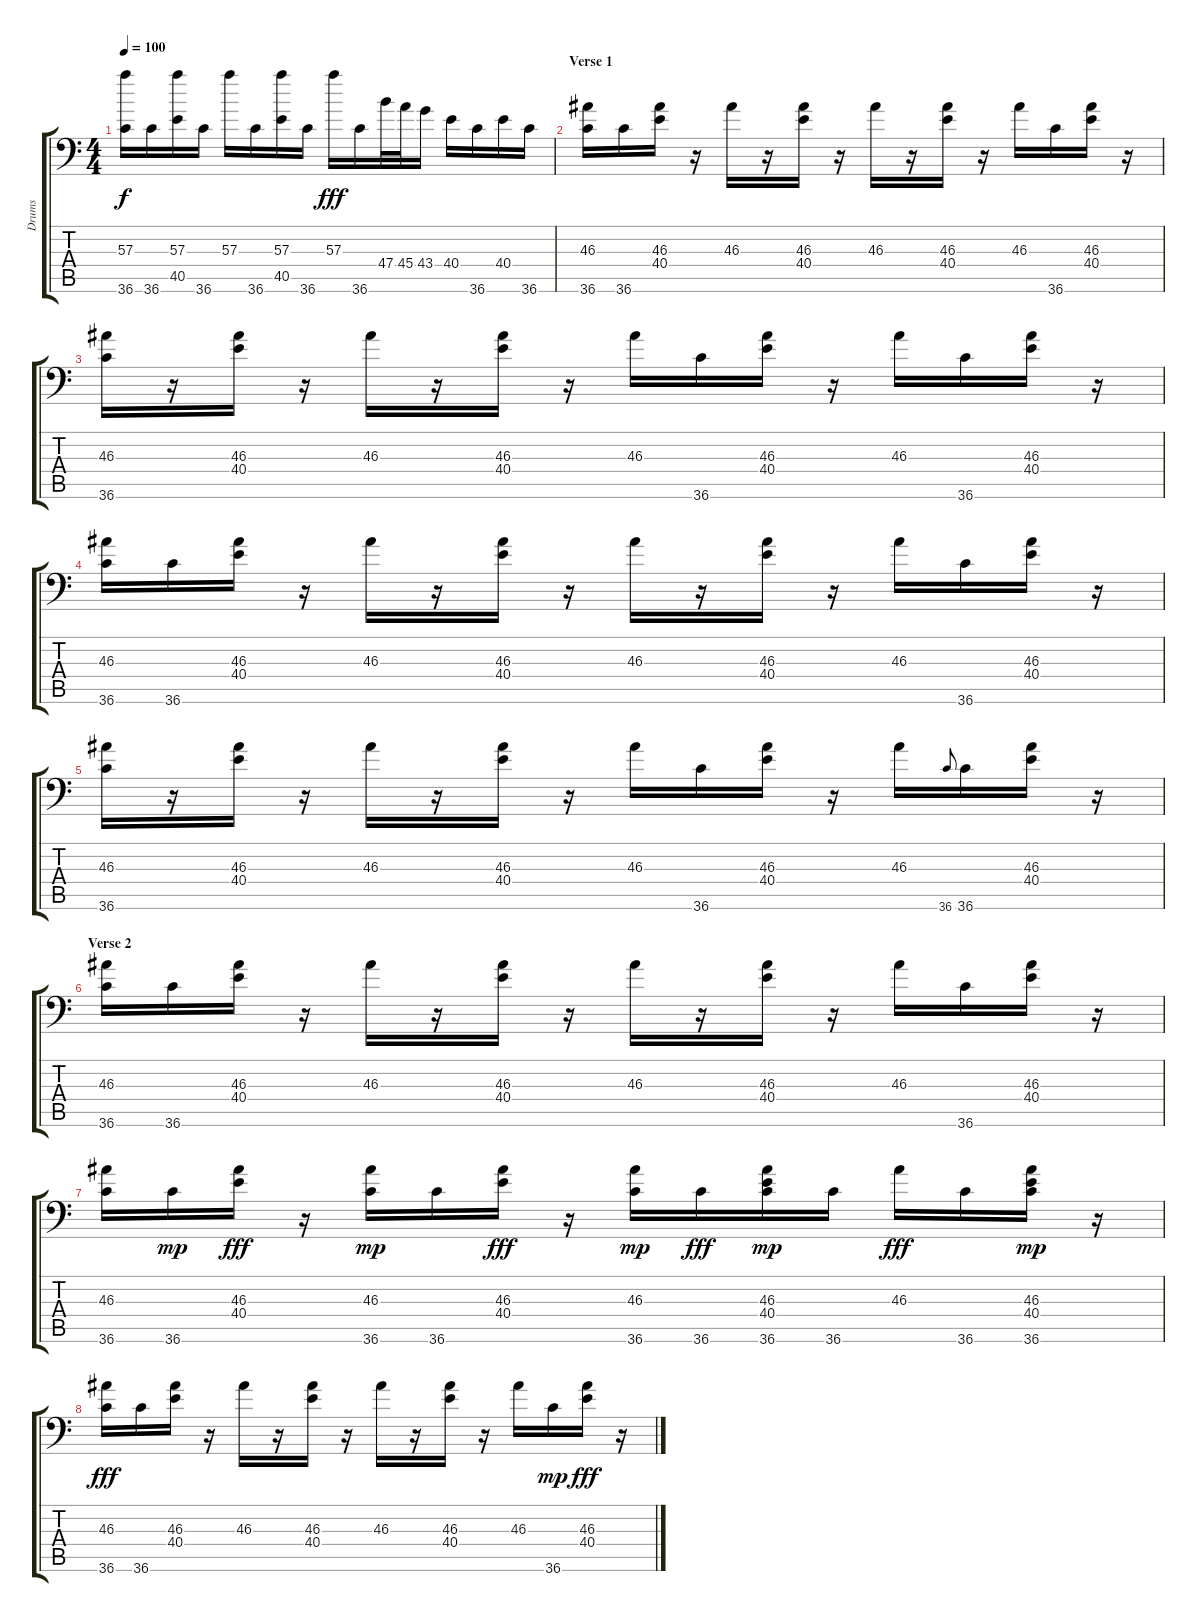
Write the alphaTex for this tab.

\track ("Drums" "Drums") {instrument acousticgrandpiano}
\staff {score tabs}
\tuning (C-1 C-1 C-1 C-1 C-1 C-1) {hide}
\ts (4 4)
\tempo 100
\clef f4
\ks c
(57.3 36.6).16{dy f} 36.6.16 (57.3 40.5).16 36.6.16 57.3.16 36.6.16 (57.3 40.5).16 36.6.16 57.3.16{dy fff} 36.6.16 47.4.32 45.4.32 43.4.16 40.4.16 36.6.16 40.4.16 36.6.16 |
\section ("" "Verse 1")
(46.3 36.6).16 36.6.16 (46.3 40.4).16 r.16 46.3.16 r.16 (46.3 40.4).16 r.16 46.3.16 r.16 (46.3 40.4).16 r.16 46.3.16 36.6.16 (46.3 40.4).16 r.16 |
(46.3 36.6).16 r.16 (46.3 40.4).16 r.16 46.3.16 r.16 (46.3 40.4).16 r.16 46.3.16 36.6.16 (46.3 40.4).16 r.16 46.3.16 36.6.16 (46.3 40.4).16 r.16 |
(46.3 36.6).16 36.6.16 (46.3 40.4).16 r.16 46.3.16 r.16 (46.3 40.4).16 r.16 46.3.16 r.16 (46.3 40.4).16 r.16 46.3.16 36.6.16 (46.3 40.4).16 r.16 |
(46.3 36.6).16 r.16 (46.3 40.4).16 r.16 46.3.16 r.16 (46.3 40.4).16 r.16 46.3.16 36.6.16 (46.3 40.4).16 r.16 46.3.16 36.6.8{gr onbeat} 36.6.16 (46.3 40.4).16 r.16 |
\section ("" "Verse 2")
(46.3 36.6).16 36.6.16 (46.3 40.4).16 r.16 46.3.16 r.16 (46.3 40.4).16 r.16 46.3.16 r.16 (46.3 40.4).16 r.16 46.3.16 36.6.16 (46.3 40.4).16 r.16 |
(46.3 36.6).16 36.6.16{dy mp} (46.3 40.4).16{dy fff} r.16 (46.3 36.6).16{dy mp} 36.6.16 (46.3 40.4).16{dy fff} r.16 (46.3 36.6).16{dy mp} 36.6.16{dy fff} (46.3 40.4 36.6).16{dy mp} 36.6.16 46.3.16{dy fff} 36.6.16 (46.3 40.4 36.6).16{dy mp} r.16 |
(46.3 36.6).16{dy fff} 36.6.16 (46.3 40.4).16 r.16 46.3.16 r.16 (46.3 40.4).16 r.16 46.3.16 r.16 (46.3 40.4).16 r.16 46.3.16 36.6.16{dy mp} (46.3 40.4).16{dy fff} r.16
